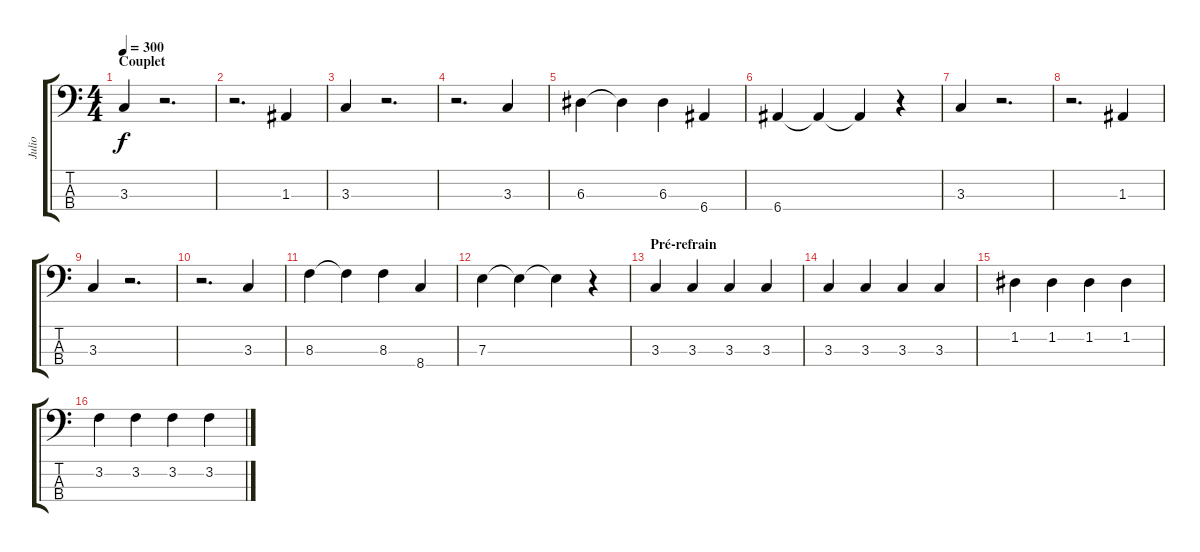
\track ("Julio" "Julio") {instrument electricbassfinger}
\staff {score tabs}
\tuning (G2 D2 A1 E1) {hide}
\ts (4 4)
\section ("" "Couplet")
\tempo 300
\clef f4
\ks c
3.3.4{dy f} r.2{d} |
r.2{d} 1.3.4 |
3.3.4 r.2{d} |
r.2{d} 3.3.4 |
6.3.4 6.3{t}.4 6.3.4 6.4.4 |
6.4.4 6.4{t}.4 6.4{t}.4 r.4 |
3.3.4 r.2{d} |
r.2{d} 1.3.4 |
3.3.4 r.2{d} |
r.2{d} 3.3.4 |
8.3.4 8.3{t}.4 8.3.4 8.4.4 |
7.3.4 7.3{t}.4 7.3{t}.4 r.4 |
\section ("" "Pré-refrain")
3.3.4 3.3.4 3.3.4 3.3.4 |
3.3.4 3.3.4 3.3.4 3.3.4 |
1.2.4 1.2.4 1.2.4 1.2.4 |
3.2.4 3.2.4 3.2.4 3.2.4
